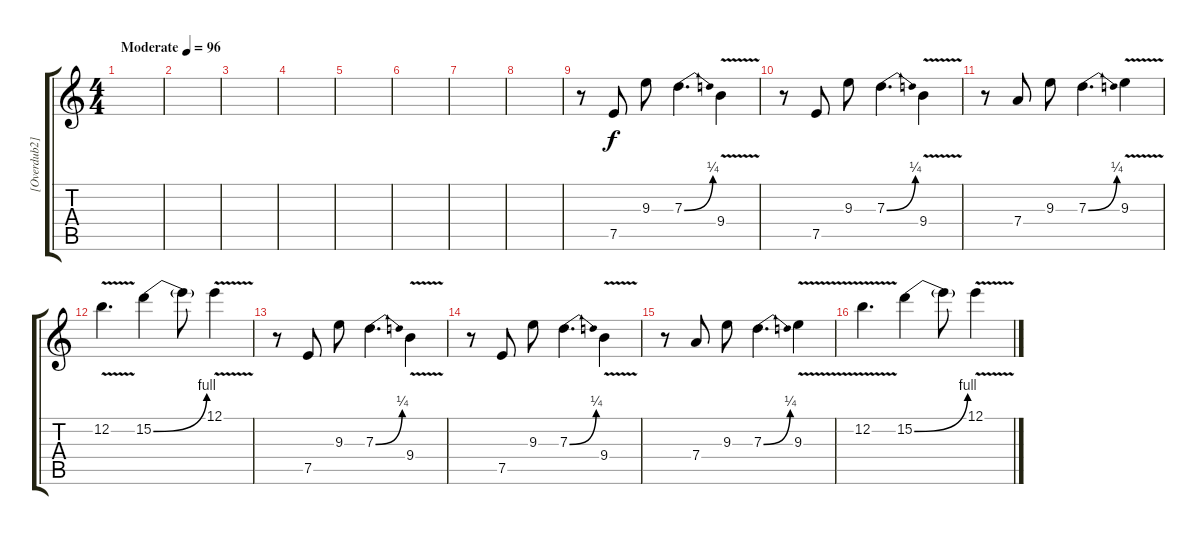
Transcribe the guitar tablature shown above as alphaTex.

\track ("[Overdub2]" "[Overdub2]") {instrument distortionguitar}
\staff {score tabs}
\tuning (E4 B3 G3 D3 A2 E2) {hide}
\ts (4 4)
\tempo (96 "Moderate")
\clef g2
\ks c
|
|
|
|
|
|
|
|
r.8{volume 13} 7.5.8 9.3.8 7.3{be (bend 0 0 60 1)}.4{d} 9.4{v}.4 |
r.8 7.5.8 9.3.8 7.3{be (bend 0 0 60 1)}.4{d} 9.4{v}.4 |
r.8 7.4.8 9.3.8 7.3{be (bend 0 0 60 1)}.4{d} 9.3{v}.4 |
12.2{v}.4{d} 15.2{be (bend 0 0 60 4)}.4 15.2{t}.8 12.1{v}.4 |
r.8 7.5.8 9.3.8 7.3{be (bend 0 0 60 1)}.4{d} 9.4{v}.4 |
r.8 7.5.8 9.3.8 7.3{be (bend 0 0 60 1)}.4{d} 9.4{v}.4 |
r.8 7.4.8 9.3.8 7.3{be (bend 0 0 60 1)}.4{d} 9.3{v}.4 |
12.2{v}.4{d} 15.2{be (bend 0 0 60 4)}.4 15.2{t}.8 12.1{v}.4
